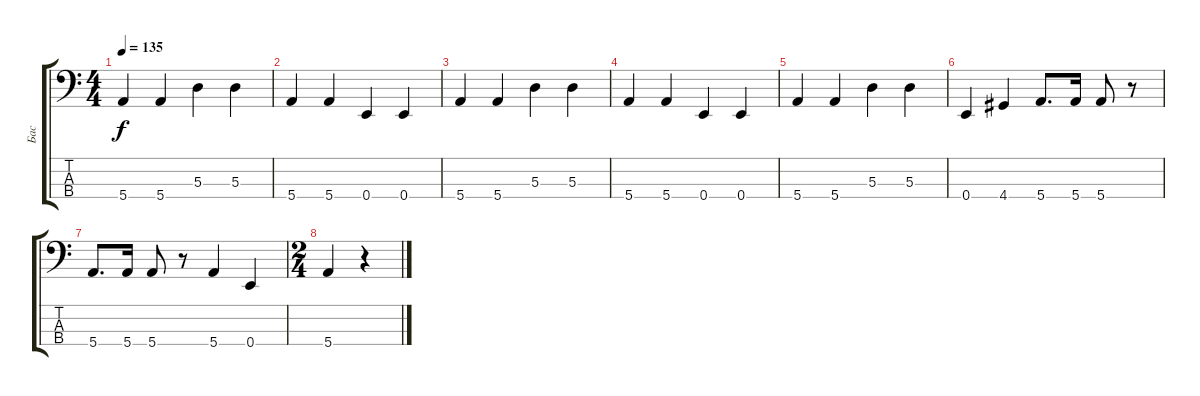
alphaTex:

\track ("Бас" "Бас") {instrument electricbasspick}
\staff {score tabs}
\tuning (G2 D2 A1 E1) {hide}
\ts (4 4)
\tempo 135
\clef f4
\ks c
5.4.4{dy f} 5.4.4 5.3.4 5.3.4 |
5.4.4 5.4.4 0.4.4 0.4.4 |
5.4.4 5.4.4 5.3.4 5.3.4 |
5.4.4 5.4.4 0.4.4 0.4.4 |
5.4.4 5.4.4 5.3.4 5.3.4 |
0.4.4 4.4.4 5.4.8{d} 5.4.16 5.4.8 r.8 |
5.4.8{d} 5.4.16 5.4.8 r.8 5.4.4 0.4.4 |
\ts (2 4)
5.4.4 r.4
